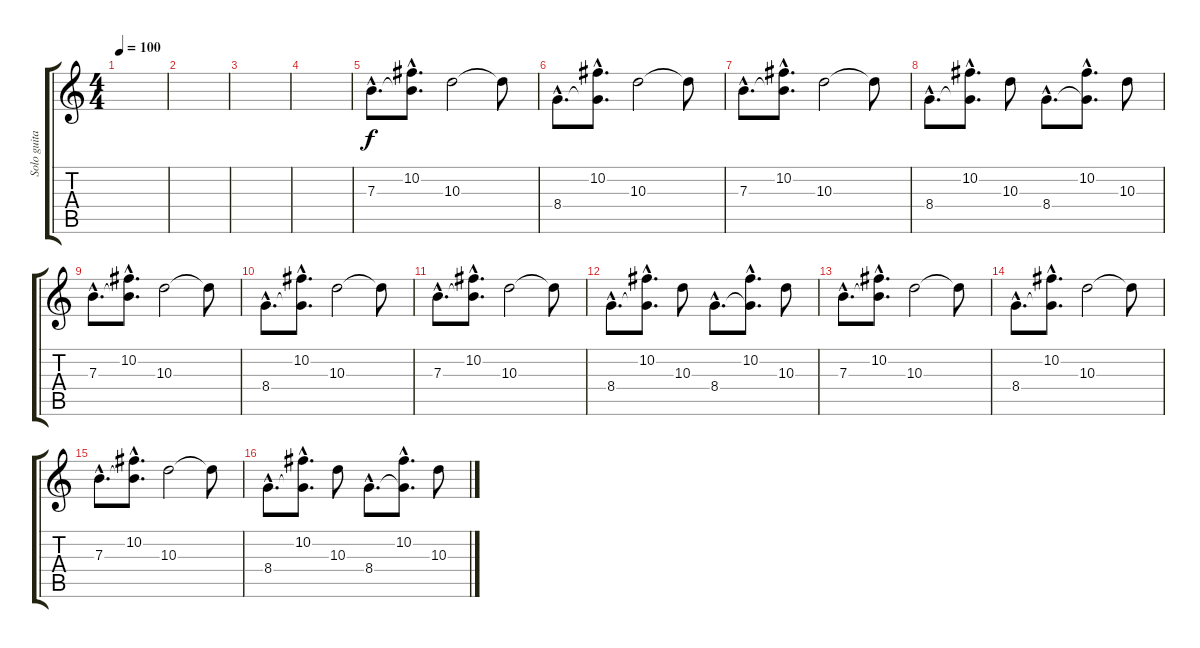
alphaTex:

\track ("Solo guitar " "Solo guita") {instrument overdrivenguitar}
\staff {score tabs}
\tuning (Db4 Ab3 E3 B2 Gb2 B1) {hide}
\ts (4 4)
\tempo 100
\clef g2
\ks c
|
|
|
|
7.3{hac}.8{d} (10.2{hac} 7.3{hac t}).8{d} 10.3.2 10.3{t}.8 |
8.4{hac}.8{d} (10.2{hac} 8.4{hac t}).8{d} 10.3.2 10.3{t}.8 |
7.3{hac}.8{d} (10.2{hac} 7.3{hac t}).8{d} 10.3.2 10.3{t}.8 |
8.4{hac}.8{d} (10.2{hac} 8.4{hac t}).8{d} 10.3.8 8.4{hac}.8{d} (10.2{hac} 8.4{hac t}).8{d} 10.3.8 |
7.3{hac}.8{d} (10.2{hac} 7.3{hac t}).8{d} 10.3.2 10.3{t}.8 |
8.4{hac}.8{d} (10.2{hac} 8.4{hac t}).8{d} 10.3.2 10.3{t}.8 |
7.3{hac}.8{d} (10.2{hac} 7.3{hac t}).8{d} 10.3.2 10.3{t}.8 |
8.4{hac}.8{d} (10.2{hac} 8.4{hac t}).8{d} 10.3.8 8.4{hac}.8{d} (10.2{hac} 8.4{hac t}).8{d} 10.3.8 |
7.3{hac}.8{d} (10.2{hac} 7.3{hac t}).8{d} 10.3.2 10.3{t}.8 |
8.4{hac}.8{d} (10.2{hac} 8.4{hac t}).8{d} 10.3.2 10.3{t}.8 |
7.3{hac}.8{d} (10.2{hac} 7.3{hac t}).8{d} 10.3.2 10.3{t}.8 |
8.4{hac}.8{d} (10.2{hac} 8.4{hac t}).8{d} 10.3.8 8.4{hac}.8{d} (10.2{hac} 8.4{hac t}).8{d} 10.3.8
